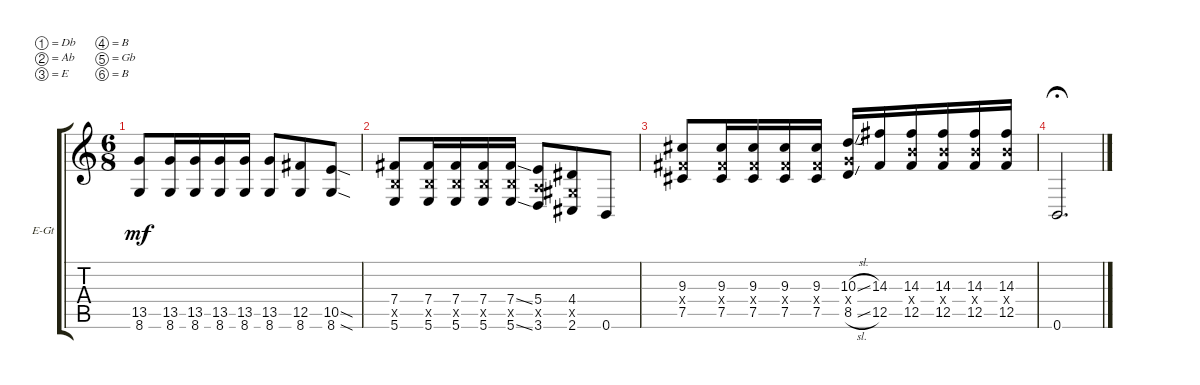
\defaultSystemsLayout 4
\bracketExtendMode groupsimilarinstruments
\firstSystemTrackNameOrientation horizontal
\otherSystemsTrackNameOrientation horizontal
\track ("Mick Thomson" "E-Gt") {instrument distortionguitar}
\staff {score tabs}
\tuning (Db4 Ab3 E3 B2 Gb2 B1)
\ts (6 8)
\tempo (86 hide)
\clef g2
\ks c
(8.6 13.5).8{dy mf} (8.6 13.5).16 (8.6 13.5).16 (8.6 13.5).16 (8.6 13.5).16 (8.6 13.5).8 (8.6 12.5).8 (8.6{sod} 10.5{sod}).8 |
(5.6 5.5{x} 7.4).8 (5.6 5.5{x} 7.4).16 (5.6 5.5{x} 7.4).16 (5.6 5.5{x} 7.4).16 (5.6{ss} 5.5{x} 7.4{ss}).16 (5.4 3.5{x} 3.6).8 (4.4 2.5{x} 2.6).8 0.6.8 |
(7.5 7.4{x} 9.3).8 (7.5 7.4{x} 9.3).16 (7.5 7.4{x} 9.3).16 (7.5 7.4{x} 9.3).16 (7.5 7.4{x} 9.3).16 (8.5{sl} 8.4{x} 10.3{sl}).16 (12.5 14.3).16 (14.3 12.4{x} 12.5).16 (14.3 12.4{x} 12.5).16 (14.3 12.4{x} 12.5).16 (14.3 12.4{x} 12.5).16 |
0.6.2{d fermata (medium 0.79)}
